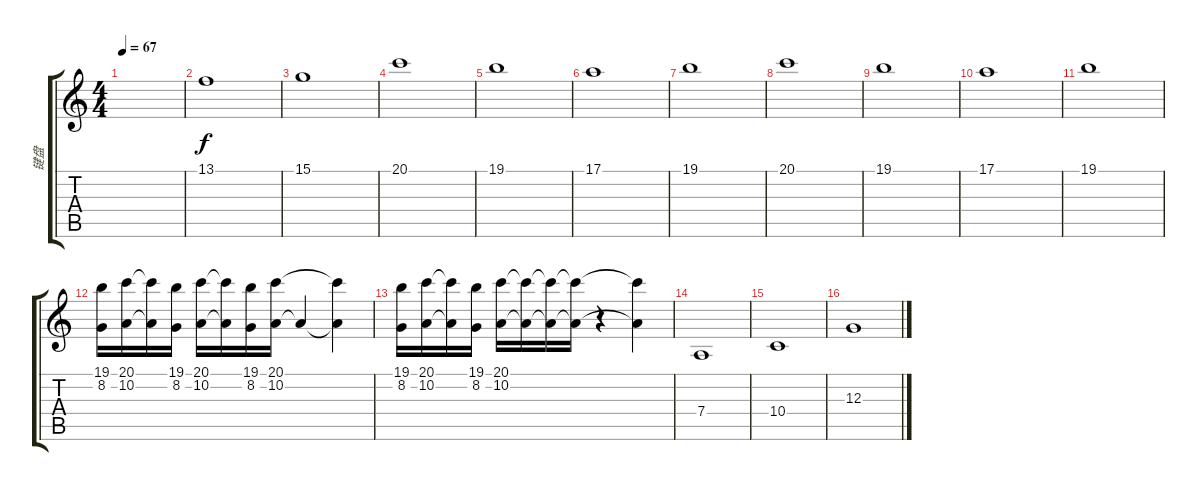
\track ("键盘" "键盘") {instrument tremolostrings}
\staff {score tabs}
\tuning (E4 B3 G3 D3 A2 E2) {hide}
\ts (4 4)
\tempo 67
\clef g2
\ks c
|
13.1.1 |
15.1.1 |
20.1.1 |
19.1.1 |
17.1.1 |
19.1.1 |
20.1.1 |
19.1.1 |
17.1.1 |
19.1.1 |
(19.1 8.2).16 (20.1 10.2).16 (20.1{t} 10.2{t}).16 (19.1 8.2).16 (20.1 10.2).16 (20.1{t} 10.2{t}).16 (19.1 8.2).16 (20.1 10.2).16 10.2{t}.4 (20.1{t} 10.2{t}).4 |
(19.1 8.2).16 (20.1 10.2).16 (20.1{t} 10.2{t}).16 (19.1 8.2).16 (20.1 10.2).16 (20.1{t} 10.2{t}).16 (20.1{t} 10.2{t}).16 (20.1{t} 10.2{t}).16 r.4 (20.1{t} 10.2{t}).4 |
7.4.1 |
10.4.1 |
12.3.1
